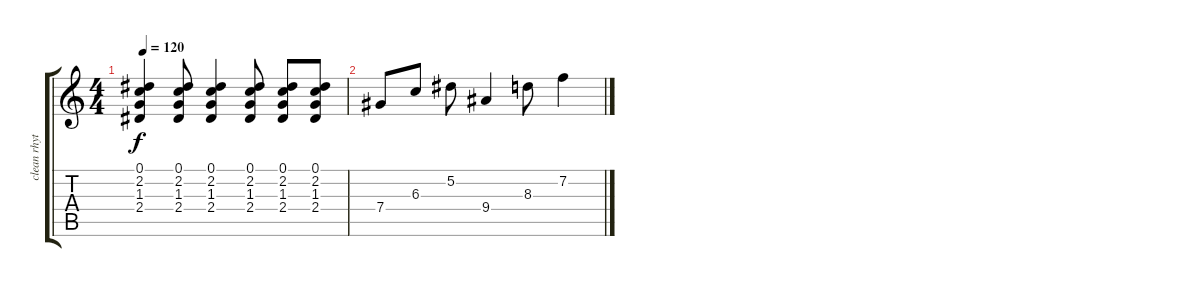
\track ("clean rhythm" "clean rhyt") {instrument electricguitarclean}
\staff {score tabs}
\tuning (Eb4 Bb3 Gb3 Db3 Ab2 Eb2) {hide}
\ts (4 4)
\tempo 120
\clef g2
\ks c
(0.1 2.2 1.3 2.4).4{dy f} (0.1 2.2 1.3 2.4).8 (0.1 2.2 1.3 2.4).4 (0.1 2.2 1.3 2.4).8 (0.1 2.2 1.3 2.4).8 (0.1 2.2 1.3 2.4).8 |
7.4.8 6.3.8 5.2.8 9.4.4 8.3.8 7.2.4
